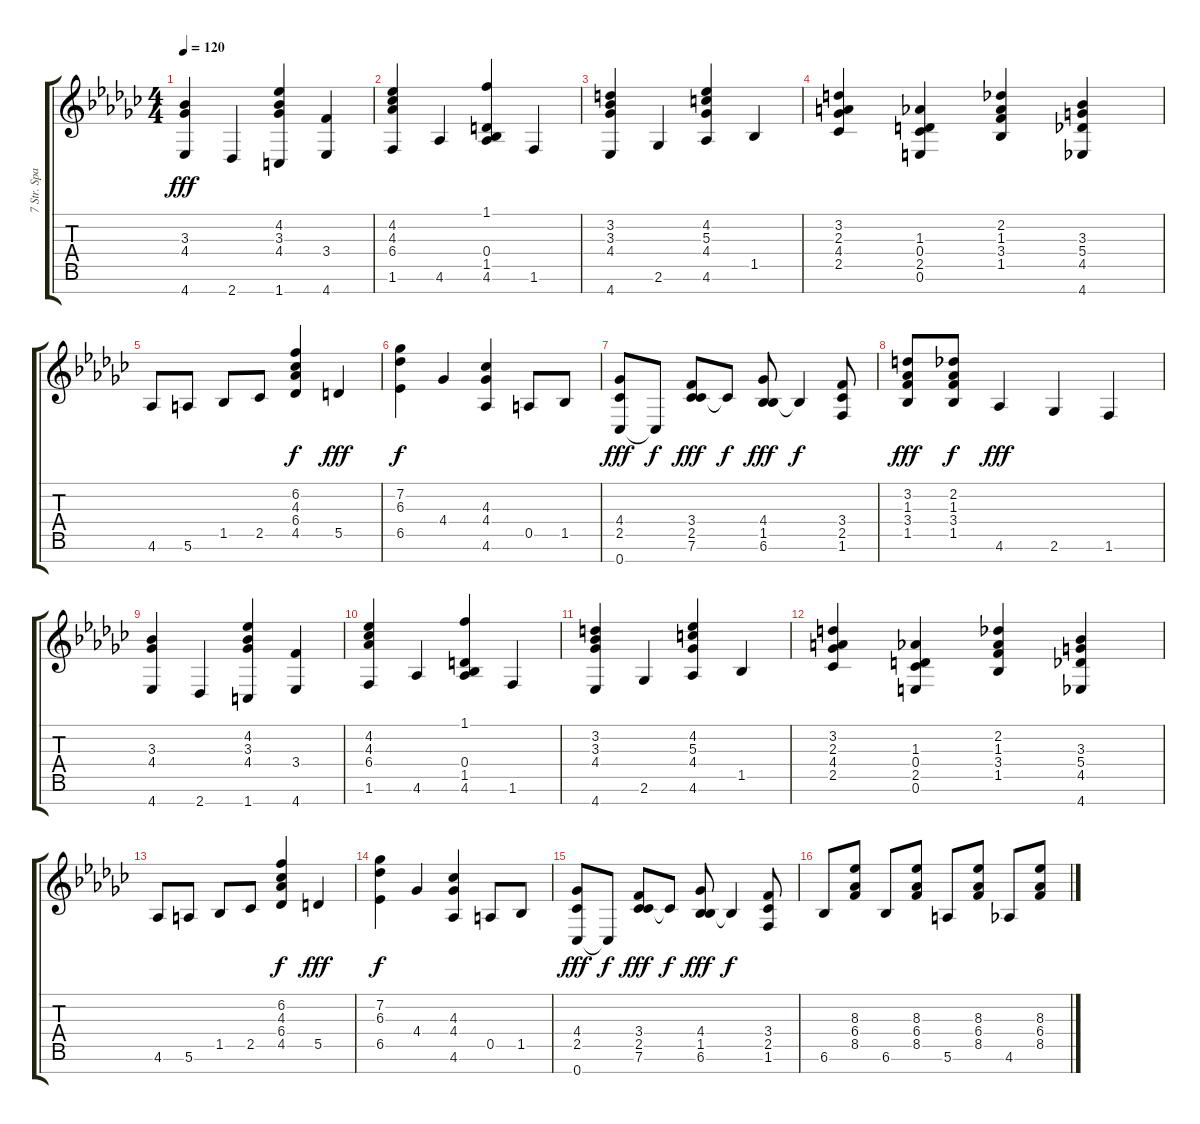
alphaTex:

\track ("7 Str. Spanish Guitar" "7 Str. Spa") {instrument acousticguitarnylon}
\staff {score tabs}
\tuning (E4 B3 G3 D3 A2 E2 B1) {hide}
\ts (4 4)
\tempo 120
\clef g2
\ks gb
(3.3 4.4 4.7).4{dy fff instrument acousticguitarnylon} 2.7.4 (4.2 3.3 4.4 1.7).4 (3.4 4.7).4 |
(4.2 4.3 6.4 1.6).4 4.6.4 (1.1 0.4 1.5 4.6).4 1.6.4 |
(3.2 3.3 4.4 4.7).4 2.6.4 (4.2 5.3 4.4 4.6).4 1.5.4 |
(3.2 2.3 4.4 2.5).4 (1.3 0.4 2.5 0.6).4 (2.2 1.3 3.4 1.5).4 (3.3 5.4 4.5 4.7).4 |
4.6.8 5.6.8 1.5.8 2.5.8 (6.2 4.3 6.4 4.5).4{dy f} 5.5.4{dy fff} |
(7.2 6.3 6.5).4{dy f} 4.4.4 (4.3 4.4 4.6).4 0.5.8 1.5.8 |
(4.4 2.5 0.7).8{dy fff} 0.7{t}.8{dy f} (3.4 2.5 7.6).8{dy fff} 7.6{t}.8{dy f} (4.4 1.5 6.6).8{dy fff} 6.6{t}.4{dy f} (3.4 2.5 1.6).8 |
(3.2 1.3 3.4 1.5).8{dy fff} (2.2 1.3 3.4 1.5).8{dy f} 4.6.4{dy fff} 2.6.4 1.6.4 |
(3.3 4.4 4.7).4 2.7.4 (4.2 3.3 4.4 1.7).4 (3.4 4.7).4 |
(4.2 4.3 6.4 1.6).4 4.6.4 (1.1 0.4 1.5 4.6).4 1.6.4 |
(3.2 3.3 4.4 4.7).4 2.6.4 (4.2 5.3 4.4 4.6).4 1.5.4 |
(3.2 2.3 4.4 2.5).4 (1.3 0.4 2.5 0.6).4 (2.2 1.3 3.4 1.5).4 (3.3 5.4 4.5 4.7).4 |
4.6.8 5.6.8 1.5.8 2.5.8 (6.2 4.3 6.4 4.5).4{dy f} 5.5.4{dy fff} |
(7.2 6.3 6.5).4{dy f} 4.4.4 (4.3 4.4 4.6).4 0.5.8 1.5.8 |
(4.4 2.5 0.7).8{dy fff} 0.7{t}.8{dy f} (3.4 2.5 7.6).8{dy fff} 7.6{t}.8{dy f} (4.4 1.5 6.6).8{dy fff} 6.6{t}.4{dy f} (3.4 2.5 1.6).8 |
6.6.8 (8.3 6.4 8.5).8 6.6.8 (8.3 6.4 8.5).8 5.6.8 (8.3 6.4 8.5).8 4.6.8 (8.3 6.4 8.5).8
